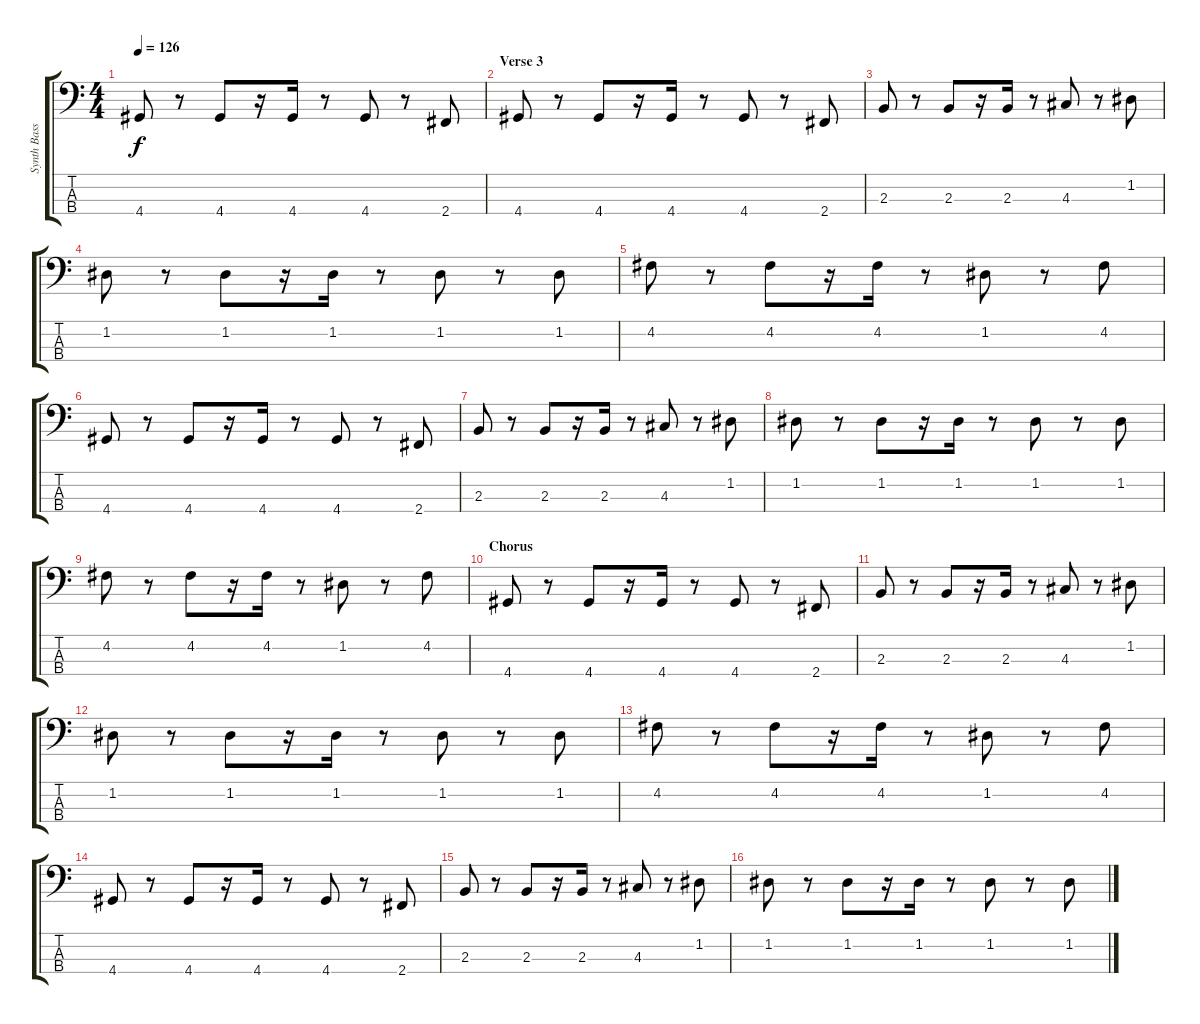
\track ("Synth Bass" "Synth Bass") {instrument synthbass1}
\staff {score tabs}
\tuning (G2 D2 A1 E1) {hide}
\ts (4 4)
\tempo 126
\clef f4
\ks c
4.4.8{dy f} r.8 4.4.8 r.16 4.4.16 r.8 4.4.8 r.8 2.4.8 |
\section ("" "Verse 3")
4.4.8 r.8 4.4.8 r.16 4.4.16 r.8 4.4.8 r.8 2.4.8 |
2.3.8 r.8 2.3.8 r.16 2.3.16 r.8 4.3.8 r.8 1.2.8 |
1.2.8 r.8 1.2.8 r.16 1.2.16 r.8 1.2.8 r.8 1.2.8 |
4.2.8 r.8 4.2.8 r.16 4.2.16 r.8 1.2.8 r.8 4.2.8 |
4.4.8 r.8 4.4.8 r.16 4.4.16 r.8 4.4.8 r.8 2.4.8 |
2.3.8 r.8 2.3.8 r.16 2.3.16 r.8 4.3.8 r.8 1.2.8 |
1.2.8 r.8 1.2.8 r.16 1.2.16 r.8 1.2.8 r.8 1.2.8 |
4.2.8 r.8 4.2.8 r.16 4.2.16 r.8 1.2.8 r.8 4.2.8 |
\section ("" "Chorus")
4.4.8 r.8 4.4.8 r.16 4.4.16 r.8 4.4.8 r.8 2.4.8 |
2.3.8 r.8 2.3.8 r.16 2.3.16 r.8 4.3.8 r.8 1.2.8 |
1.2.8 r.8 1.2.8 r.16 1.2.16 r.8 1.2.8 r.8 1.2.8 |
4.2.8 r.8 4.2.8 r.16 4.2.16 r.8 1.2.8 r.8 4.2.8 |
4.4.8 r.8 4.4.8 r.16 4.4.16 r.8 4.4.8 r.8 2.4.8 |
2.3.8 r.8 2.3.8 r.16 2.3.16 r.8 4.3.8 r.8 1.2.8 |
1.2.8 r.8 1.2.8 r.16 1.2.16 r.8 1.2.8 r.8 1.2.8
